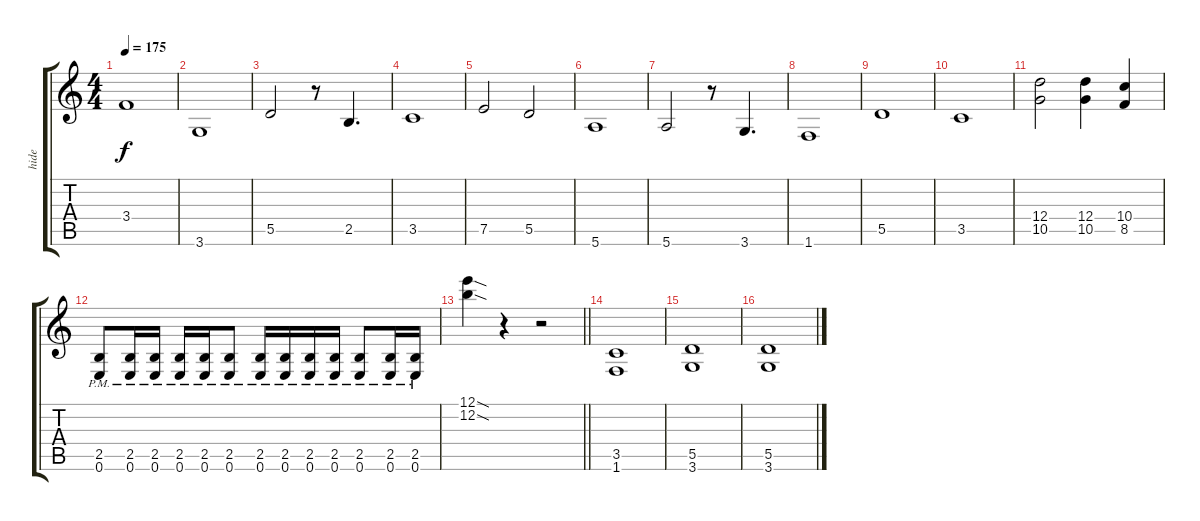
\track ("hide" "hide") {instrument overdrivenguitar}
\staff {score tabs}
\tuning (E4 B3 G3 D3 A2 E2) {hide}
\ts (4 4)
\tempo 175
\clef g2
\ks c
3.4.1{dy f} |
3.6.1 |
5.5.2 r.8 2.5.4{d} |
3.5.1 |
7.5.2 5.5.2 |
5.6.1 |
5.6.2 r.8 3.6.4{d} |
1.6.1 |
5.5.1 |
3.5.1 |
(12.4 10.5).2 (12.4 10.5).4 (10.4 8.5).4 |
(2.5{pm} 0.6{pm}).8 (2.5{pm} 0.6{pm}).16 (2.5{pm} 0.6).16 (2.5{pm} 0.6{pm}).16 (2.5{pm} 0.6{pm}).16 (2.5{pm} 0.6{pm}).8 (2.5{pm} 0.6{pm}).16 (2.5{pm} 0.6{pm}).16 (2.5{pm} 0.6{pm}).16 (2.5{pm} 0.6{pm}).16 (2.5{pm} 0.6{pm}).8 (2.5{pm} 0.6{pm}).16 (2.5{pm} 0.6).16 |
\barLineRight lightlight
(12.1{sod} 12.2{sod}).4 r.4 r.2 |
(3.5 1.6).1 |
(5.5 3.6).1 |
(5.5 3.6).1
